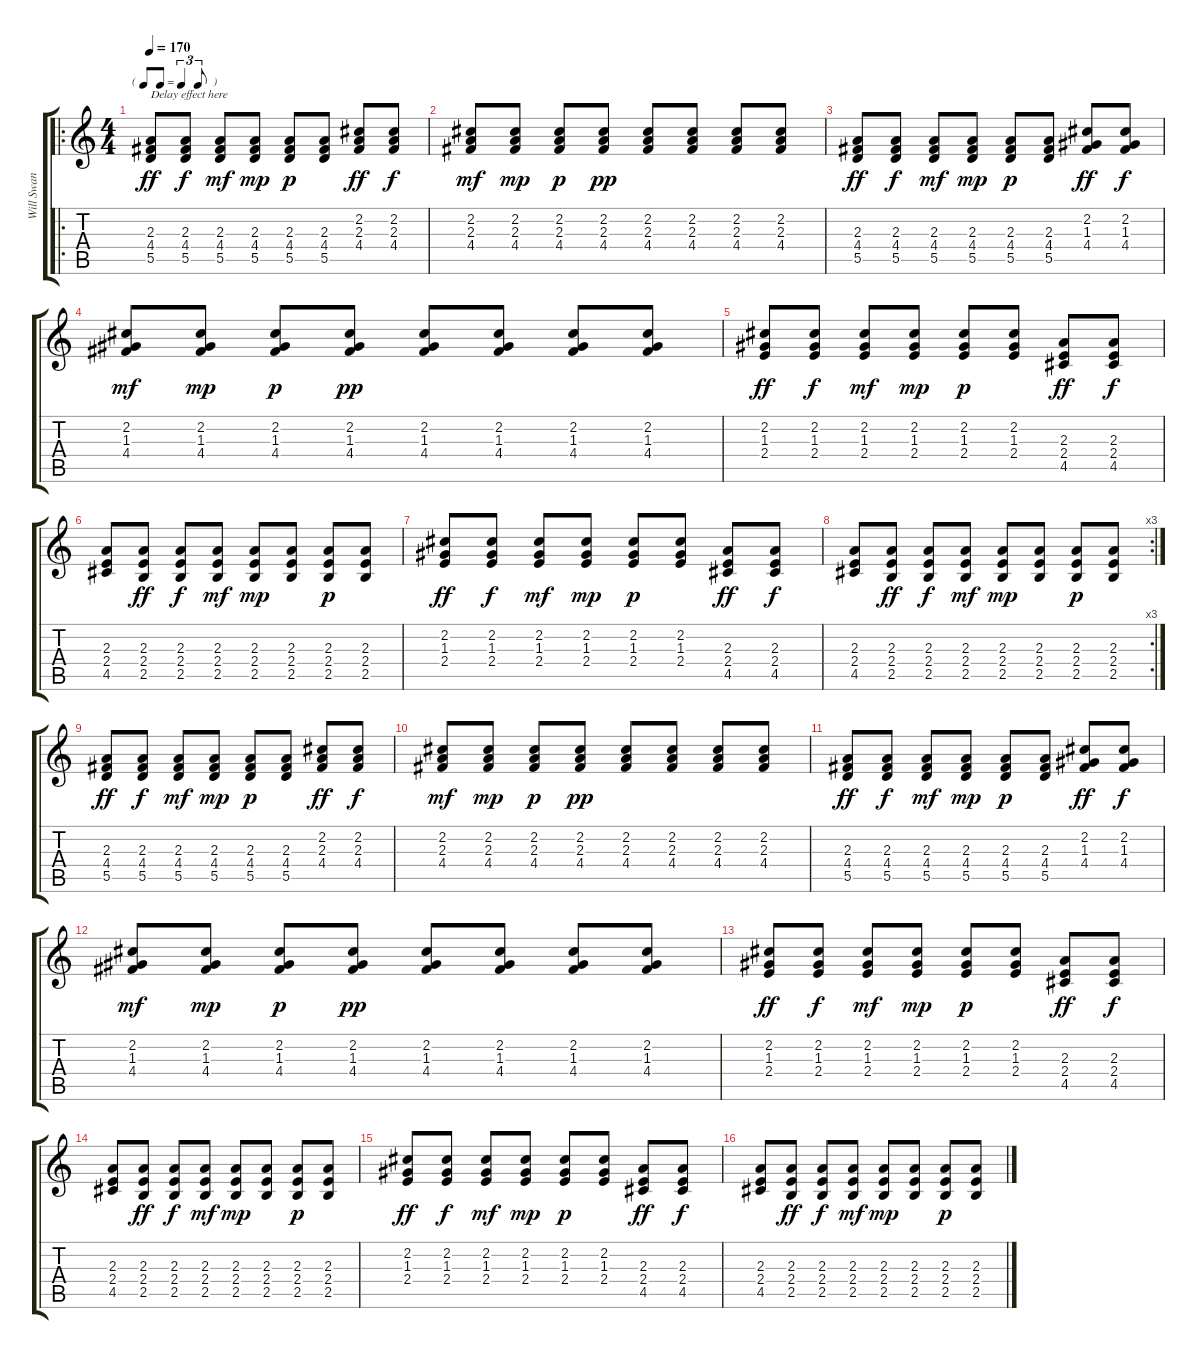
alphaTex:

\track ("Will Swan" "Will Swan") {instrument overdrivenguitar}
\staff {score tabs}
\tuning (E4 B3 G3 D3 A2 D2) {hide}
\ro
\ts (4 4)
\tf triplet8th
\tempo 170
\clef g2
\ks c
(2.3 4.4 5.5).8{txt "Delay effect here" dy ff instrument overdrivenguitar} (2.3 4.4 5.5).8{dy f} (2.3 4.4 5.5).8{dy mf} (2.3 4.4 5.5).8{dy mp} (2.3 4.4 5.5).8{dy p} (2.3 4.4 5.5).8 (2.2 2.3 4.4).8{dy ff} (2.2 2.3 4.4).8{dy f} |
(2.2 2.3 4.4).8{dy mf} (2.2 2.3 4.4).8{dy mp} (2.2 2.3 4.4).8{dy p} (2.2 2.3 4.4).8{dy pp} (2.2 2.3 4.4).8 (2.2 2.3 4.4).8 (2.2 2.3 4.4).8 (2.2 2.3 4.4).8 |
(2.3 4.4 5.5).8{dy ff} (2.3 4.4 5.5).8{dy f} (2.3 4.4 5.5).8{dy mf} (2.3 4.4 5.5).8{dy mp} (2.3 4.4 5.5).8{dy p} (2.3 4.4 5.5).8 (2.2 1.3 4.4).8{dy ff} (2.2 1.3 4.4).8{dy f} |
(2.2 1.3 4.4).8{dy mf} (2.2 1.3 4.4).8{dy mp} (2.2 1.3 4.4).8{dy p} (2.2 1.3 4.4).8{dy pp} (2.2 1.3 4.4).8 (2.2 1.3 4.4).8 (2.2 1.3 4.4).8 (2.2 1.3 4.4).8 |
(2.2 1.3 2.4).8{dy ff} (2.2 1.3 2.4).8{dy f} (2.2 1.3 2.4).8{dy mf} (2.2 1.3 2.4).8{dy mp} (2.2 1.3 2.4).8{dy p} (2.2 1.3 2.4).8 (2.3 2.4 4.5).8{dy ff} (2.3 2.4 4.5).8{dy f} |
(2.3 2.4 4.5).8 (2.3 2.4 2.5).8{dy ff} (2.3 2.4 2.5).8{dy f} (2.3 2.4 2.5).8{dy mf} (2.3 2.4 2.5).8{dy mp} (2.3 2.4 2.5).8 (2.3 2.4 2.5).8{dy p} (2.3 2.4 2.5).8 |
(2.2 1.3 2.4).8{dy ff} (2.2 1.3 2.4).8{dy f} (2.2 1.3 2.4).8{dy mf} (2.2 1.3 2.4).8{dy mp} (2.2 1.3 2.4).8{dy p} (2.2 1.3 2.4).8 (2.3 2.4 4.5).8{dy ff} (2.3 2.4 4.5).8{dy f} |
\rc 3
(2.3 2.4 4.5).8 (2.3 2.4 2.5).8{dy ff} (2.3 2.4 2.5).8{dy f} (2.3 2.4 2.5).8{dy mf} (2.3 2.4 2.5).8{dy mp} (2.3 2.4 2.5).8 (2.3 2.4 2.5).8{dy p} (2.3 2.4 2.5).8 |
(2.3 4.4 5.5).8{dy ff} (2.3 4.4 5.5).8{dy f} (2.3 4.4 5.5).8{dy mf} (2.3 4.4 5.5).8{dy mp} (2.3 4.4 5.5).8{dy p} (2.3 4.4 5.5).8 (2.2 2.3 4.4).8{dy ff} (2.2 2.3 4.4).8{dy f} |
(2.2 2.3 4.4).8{dy mf} (2.2 2.3 4.4).8{dy mp} (2.2 2.3 4.4).8{dy p} (2.2 2.3 4.4).8{dy pp} (2.2 2.3 4.4).8 (2.2 2.3 4.4).8 (2.2 2.3 4.4).8 (2.2 2.3 4.4).8 |
(2.3 4.4 5.5).8{dy ff} (2.3 4.4 5.5).8{dy f} (2.3 4.4 5.5).8{dy mf} (2.3 4.4 5.5).8{dy mp} (2.3 4.4 5.5).8{dy p} (2.3 4.4 5.5).8 (2.2 1.3 4.4).8{dy ff} (2.2 1.3 4.4).8{dy f} |
(2.2 1.3 4.4).8{dy mf} (2.2 1.3 4.4).8{dy mp} (2.2 1.3 4.4).8{dy p} (2.2 1.3 4.4).8{dy pp} (2.2 1.3 4.4).8 (2.2 1.3 4.4).8 (2.2 1.3 4.4).8 (2.2 1.3 4.4).8 |
(2.2 1.3 2.4).8{dy ff} (2.2 1.3 2.4).8{dy f} (2.2 1.3 2.4).8{dy mf} (2.2 1.3 2.4).8{dy mp} (2.2 1.3 2.4).8{dy p} (2.2 1.3 2.4).8 (2.3 2.4 4.5).8{dy ff} (2.3 2.4 4.5).8{dy f} |
(2.3 2.4 4.5).8 (2.3 2.4 2.5).8{dy ff} (2.3 2.4 2.5).8{dy f} (2.3 2.4 2.5).8{dy mf} (2.3 2.4 2.5).8{dy mp} (2.3 2.4 2.5).8 (2.3 2.4 2.5).8{dy p} (2.3 2.4 2.5).8 |
(2.2 1.3 2.4).8{dy ff} (2.2 1.3 2.4).8{dy f} (2.2 1.3 2.4).8{dy mf} (2.2 1.3 2.4).8{dy mp} (2.2 1.3 2.4).8{dy p} (2.2 1.3 2.4).8 (2.3 2.4 4.5).8{dy ff} (2.3 2.4 4.5).8{dy f} |
(2.3 2.4 4.5).8 (2.3 2.4 2.5).8{dy ff} (2.3 2.4 2.5).8{dy f} (2.3 2.4 2.5).8{dy mf} (2.3 2.4 2.5).8{dy mp} (2.3 2.4 2.5).8 (2.3 2.4 2.5).8{dy p} (2.3 2.4 2.5).8
